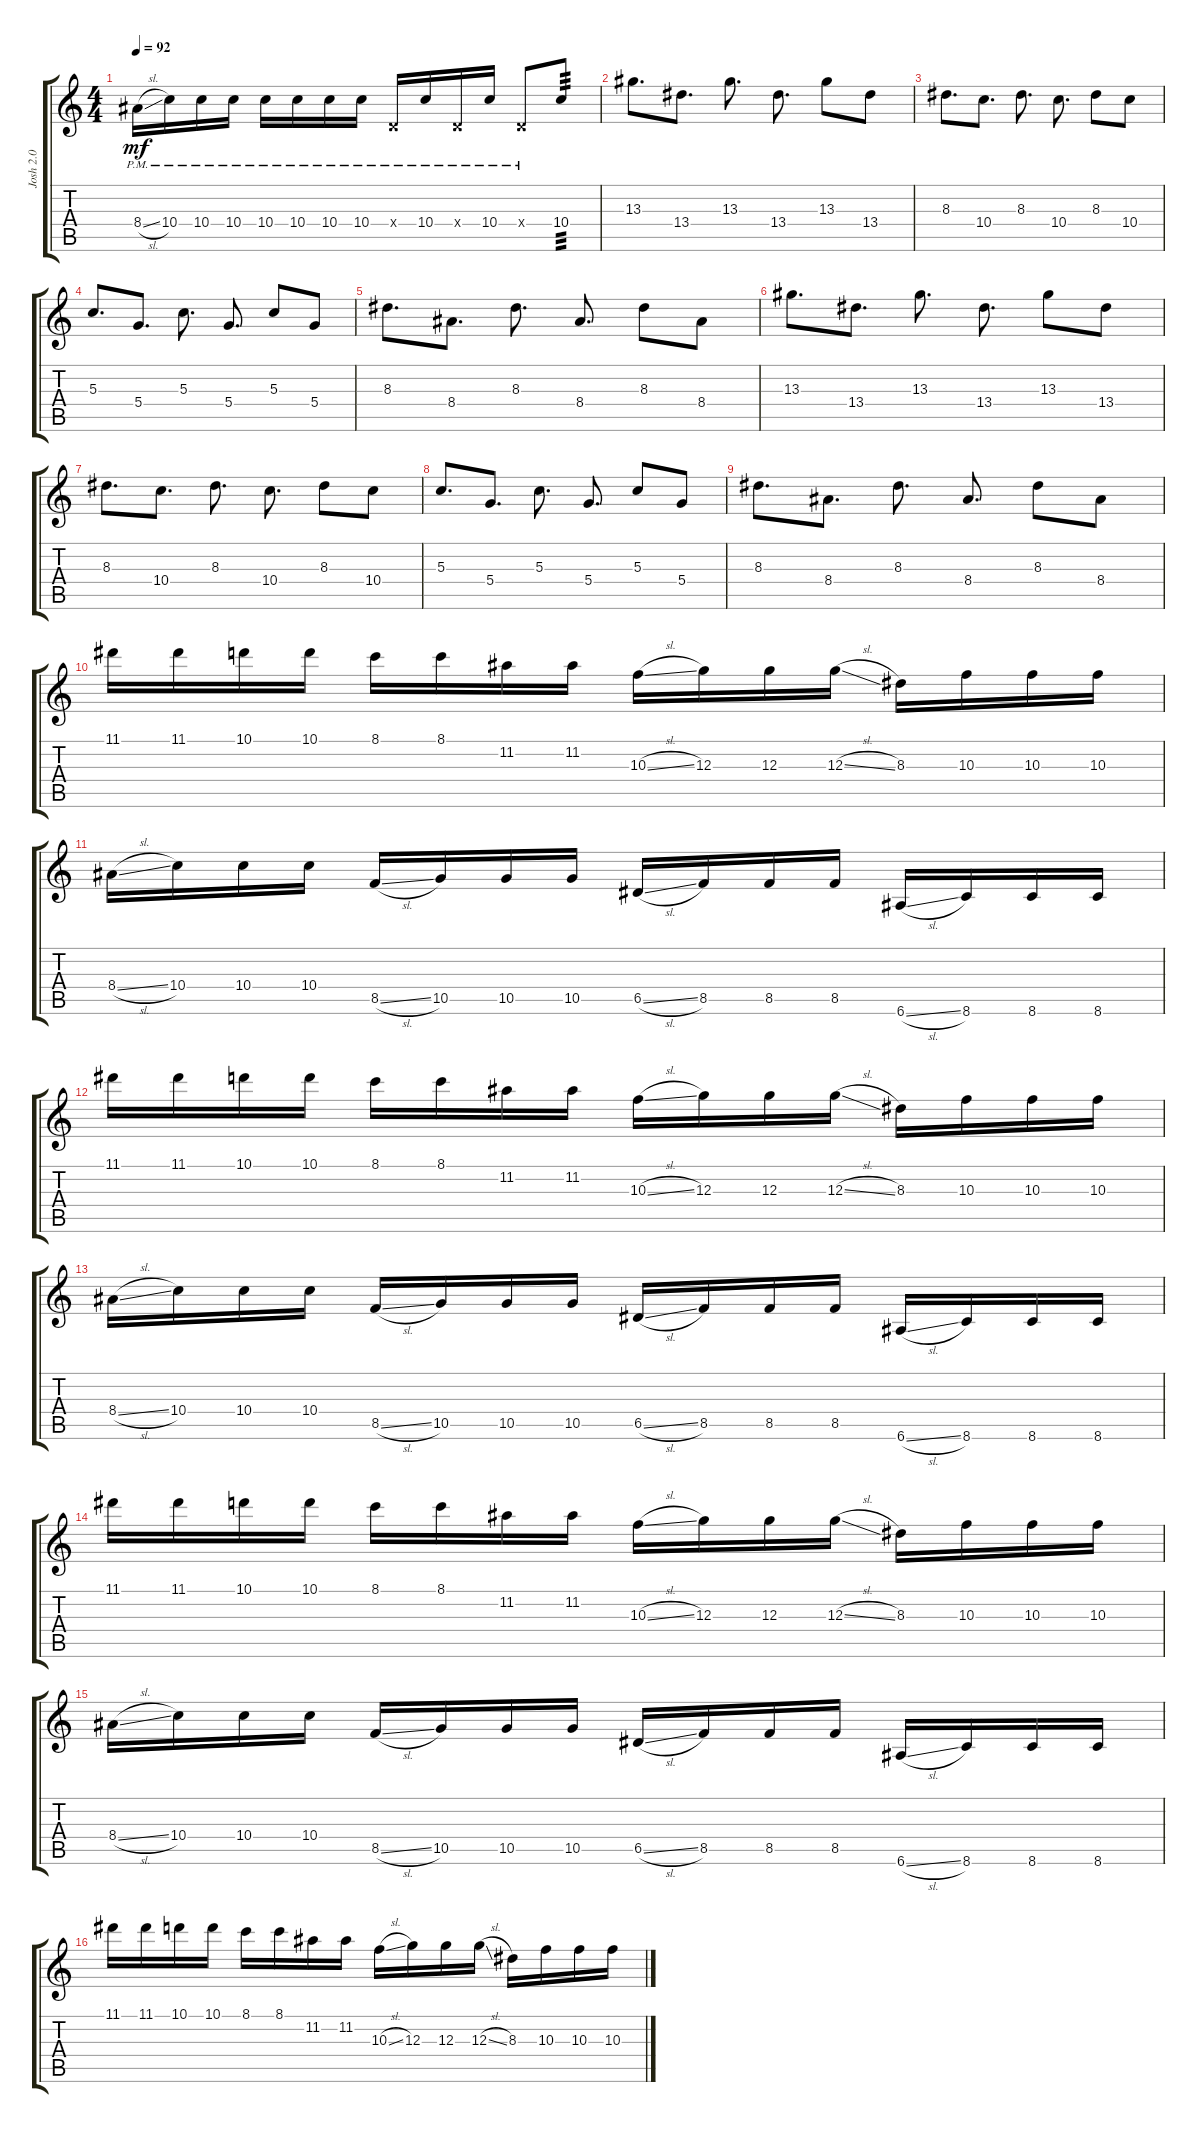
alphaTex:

\track ("Josh 2.0" "Josh 2.0") {instrument electricguitarclean}
\staff {score tabs}
\tuning (E4 B3 G3 D3 A2 E2) {hide}
\ts (4 4)
\tempo 92
\clef g2
\ks c
8.4{sl pm}.16{dy mf} 10.4{pm}.16 10.4{pm}.16 10.4{pm}.16 10.4{pm}.16 10.4{pm}.16 10.4{pm}.16 10.4{pm}.16 0.4{pm x}.16 10.4{pm}.16 0.4{pm x}.16 10.4{pm}.16 0.4{pm x}.8 10.4.8{tp 3} |
13.3.8{d} 13.4.8{d} 13.3.8{d} 13.4.8{d} 13.3.8 13.4.8 |
8.3.8{d} 10.4.8{d} 8.3.8{d} 10.4.8{d} 8.3.8 10.4.8 |
5.3.8{d} 5.4.8{d} 5.3.8{d} 5.4.8{d} 5.3.8 5.4.8 |
8.3.8{d} 8.4.8{d} 8.3.8{d} 8.4.8{d} 8.3.8 8.4.8 |
13.3.8{d} 13.4.8{d} 13.3.8{d} 13.4.8{d} 13.3.8 13.4.8 |
8.3.8{d} 10.4.8{d} 8.3.8{d} 10.4.8{d} 8.3.8 10.4.8 |
5.3.8{d} 5.4.8{d} 5.3.8{d} 5.4.8{d} 5.3.8 5.4.8 |
8.3.8{d} 8.4.8{d} 8.3.8{d} 8.4.8{d} 8.3.8 8.4.8 |
11.1.16 11.1.16 10.1.16 10.1.16 8.1.16 8.1.16 11.2.16 11.2.16 10.3{sl}.16 12.3.16 12.3.16 12.3{sl}.16 8.3.16 10.3.16 10.3.16 10.3.16 |
8.4{sl}.16 10.4.16 10.4.16 10.4.16 8.5{sl}.16 10.5.16 10.5.16 10.5.16 6.5{sl}.16 8.5.16 8.5.16 8.5.16 6.6{sl}.16 8.6.16 8.6.16 8.6.16 |
11.1.16 11.1.16 10.1.16 10.1.16 8.1.16 8.1.16 11.2.16 11.2.16 10.3{sl}.16 12.3.16 12.3.16 12.3{sl}.16 8.3.16 10.3.16 10.3.16 10.3.16 |
8.4{sl}.16 10.4.16 10.4.16 10.4.16 8.5{sl}.16 10.5.16 10.5.16 10.5.16 6.5{sl}.16 8.5.16 8.5.16 8.5.16 6.6{sl}.16 8.6.16 8.6.16 8.6.16 |
11.1.16 11.1.16 10.1.16 10.1.16 8.1.16 8.1.16 11.2.16 11.2.16 10.3{sl}.16 12.3.16 12.3.16 12.3{sl}.16 8.3.16 10.3.16 10.3.16 10.3.16 |
8.4{sl}.16 10.4.16 10.4.16 10.4.16 8.5{sl}.16 10.5.16 10.5.16 10.5.16 6.5{sl}.16 8.5.16 8.5.16 8.5.16 6.6{sl}.16 8.6.16 8.6.16 8.6.16 |
11.1.16 11.1.16 10.1.16 10.1.16 8.1.16 8.1.16 11.2.16 11.2.16 10.3{sl}.16 12.3.16 12.3.16 12.3{sl}.16 8.3.16 10.3.16 10.3.16 10.3.16
